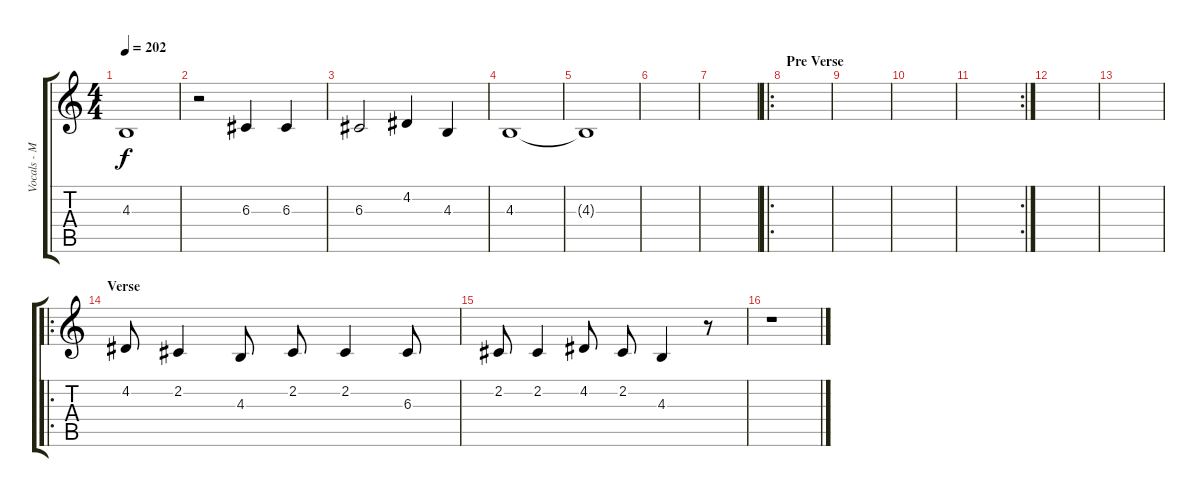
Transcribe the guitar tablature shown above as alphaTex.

\track ("Vocals - Mark" "Vocals - M") {instrument altosax}
\staff {score tabs}
\tuning (E4 B3 G3 D3 A2 E2) {hide}
\ts (4 4)
\tempo 202
\clef g2
\ks c
4.3{t}.1{dy f} |
r.2 6.3.4 6.3.4 |
6.3.2 4.2.4 4.3.4 |
4.3.1 |
4.3{t}.1 |
|
|
\ro
\section ("" "Pre Verse")
|
|
|
\rc 2
|
|
|
\ro
\section ("" "Verse")
4.2.8 2.2.4 4.3.8 2.2.8 2.2.4 6.3.8 |
2.2.8 2.2.4 4.2.8 2.2.8 4.3.4 r.8 |
r.1
